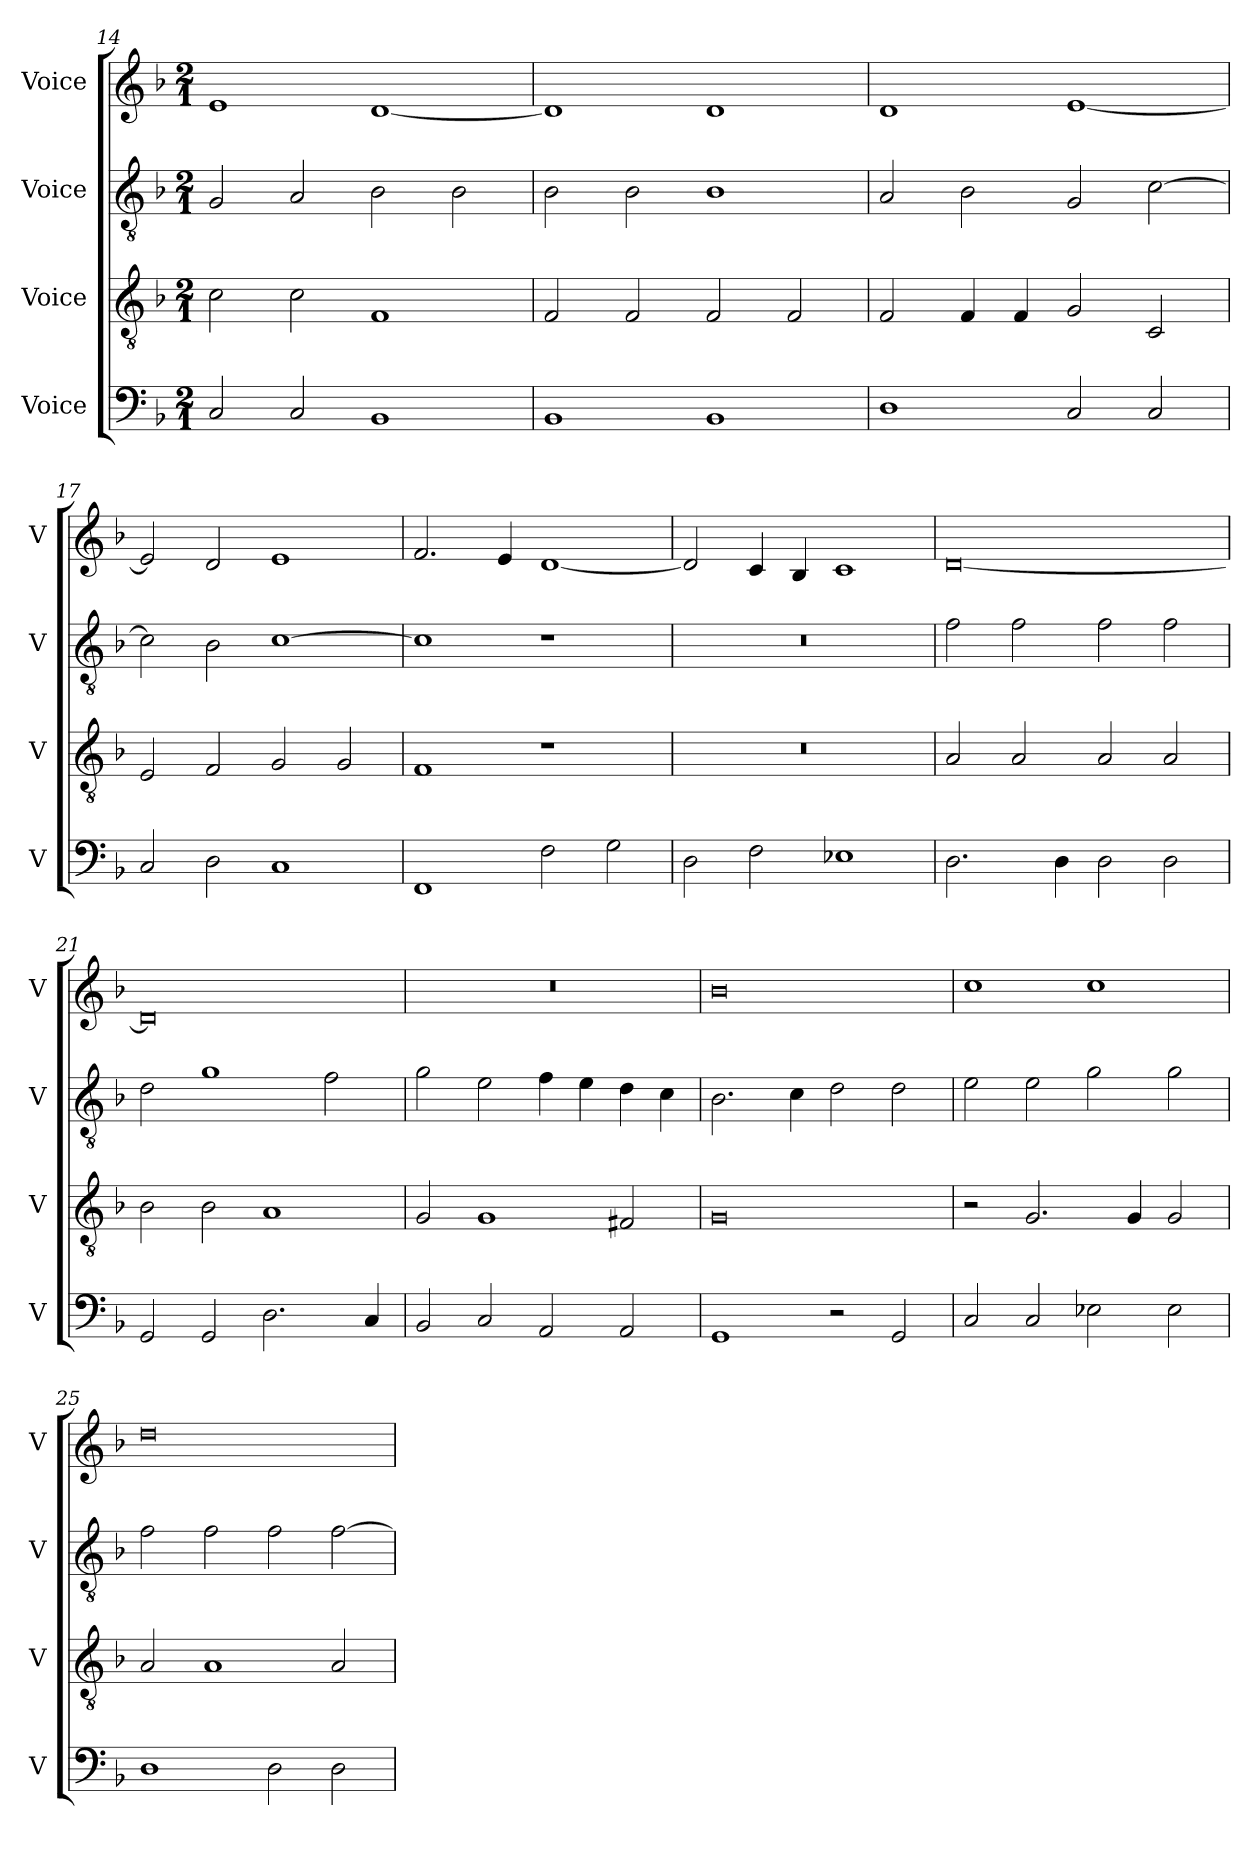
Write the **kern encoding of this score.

**kern	**kern	**kern	**kern
*part4	*part3	*part2	*part1
*staff4	*staff3	*staff2	*staff1
*I"Voice	*I"Voice	*I"Voice	*I"Voice
*I'V	*I'V	*I'V	*I'V
*clefF4	*clefGv2	*clefGv2	*clefG2
*k[b-]	*k[b-]	*k[b-]	*k[b-]
*M2/1	*M2/1	*M2/1	*M2/1
=14	=14	=14	=14
2C/	2c\	2G/	1e
2C/	2c\	2A/	.
1BB-	1F	2B-\	[1d
.	.	2B-\	.
=15	=15	=15	=15
1BB-	2F/	2B-\	1d]
.	2F/	2B-\	.
1BB-	2F/	1B-	1d
.	2F/	.	.
=16	=16	=16	=16
1D	2F/	2A/	1d
.	4F/	2B-\	.
.	4F/	.	.
2C/	2G/	2G/	[1e
2C/	2C/	[2c\	.
!!LO:LB:g=z
=17	=17	=17	=17
2C/	2E/	2c\]	2e/]
2D\	2F/	2B-\	2d/
1C	2G/	[1c	1e
.	2G/	.	.
=18	=18	=18	=18
1FF	1F	1c]	2.f/
.	.	.	4e/
2F\	1r	1r	[1d
2G\	.	.	.
=19	=19	=19	=19
2D\	0r	0r	2d/]
2F\	.	.	4c/
.	.	.	4B-/
1E-X	.	.	1c
=20	=20	=20	=20
2.D\	2A/	2f\	[0d
.	2A/	2f\	.
4D\	.	.	.
2D\	2A/	2f\	.
2D\	2A/	2f\	.
!!LO:LB:g=z
=21	=21	=21	=21
2GG/	2B-\	2d\	0d]
2GG/	2B-\	1g	.
2.D\	1A	.	.
.	.	2f\	.
4C/	.	.	.
=22	=22	=22	=22
2BB-/	2G/	2g\	0r
2C/	1G	2e\	.
2AA/	.	4f\	.
.	.	4e\	.
2AA/	2F#X/	4d\	.
.	.	4c\	.
=23	=23	=23	=23
1GG	0G	2.B-\	0b-
.	.	4c\	.
2r	.	2d\	.
2GG/	.	2d\	.
!!LO:LB:g=z
=24	=24	=24	=24
2C/	2r	2e\	1cc
2C/	2.G/	2e\	.
2E-X\	.	2g\	1cc
.	4G/	.	.
2E-\	2G/	2g\	.
=25	=25	=25	=25
1D	2A/	2f\	0dd
.	1A	2f\	.
2D\	.	2f\	.
2D\	2A/	[2f\	.
=	=	=	=
*-	*-	*-	*-
